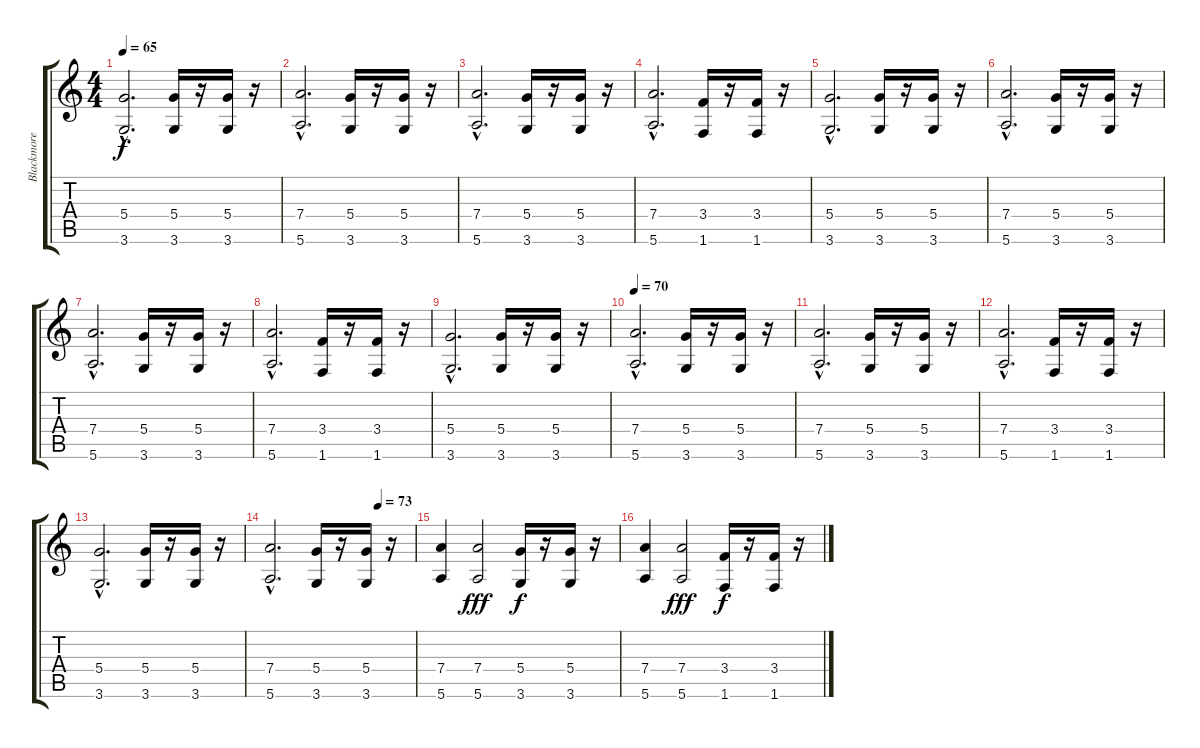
\track ("Blackmore" "Blackmore") {instrument overdrivenguitar}
\staff {score tabs}
\tuning (E4 B3 G3 D3 A2 E2) {hide}
\ts (4 4)
\tempo 65
\clef g2
\ks c
(5.4{hac} 3.6{hac}).2{d dy f} (5.4 3.6).16 r.16 (5.4 3.6).16 r.16 |
(7.4{hac} 5.6{hac}).2{d} (5.4 3.6).16 r.16 (5.4 3.6).16 r.16 |
(7.4{hac} 5.6{hac}).2{d} (5.4 3.6).16 r.16 (5.4 3.6).16 r.16 |
(7.4{hac} 5.6{hac}).2{d} (3.4 1.6).16 r.16 (3.4 1.6).16 r.16 |
(5.4{hac} 3.6{hac}).2{d} (5.4 3.6).16 r.16 (5.4 3.6).16 r.16 |
(7.4{hac} 5.6{hac}).2{d} (5.4 3.6).16 r.16 (5.4 3.6).16 r.16 |
(7.4{hac} 5.6{hac}).2{d} (5.4 3.6).16 r.16 (5.4 3.6).16 r.16 |
(7.4{hac} 5.6{hac}).2{d} (3.4 1.6).16 r.16 (3.4 1.6).16 r.16 |
(5.4{hac} 3.6{hac}).2{d} (5.4 3.6).16 r.16 (5.4 3.6).16 r.16 |
\tempo 70
(7.4{hac} 5.6{hac}).2{d volume 12} (5.4 3.6).16 r.16 (5.4 3.6).16 r.16 |
(7.4{hac} 5.6{hac}).2{d} (5.4 3.6).16 r.16 (5.4 3.6).16 r.16 |
(7.4{hac} 5.6{hac}).2{d} (3.4 1.6).16 r.16 (3.4 1.6).16 r.16 |
(5.4{hac} 3.6{hac}).2{d} (5.4 3.6).16 r.16 (5.4 3.6).16 r.16 |
\tempo (73 0.75)
(7.4{hac} 5.6{hac}).2{d} (5.4 3.6).16{volume 14} r.16 (5.4 3.6).16 r.16 |
(7.4 5.6).4 (7.4 5.6).2{dy fff} (5.4 3.6).16{dy f} r.16 (5.4 3.6).16 r.16 |
(7.4 5.6).4 (7.4 5.6).2{dy fff} (3.4 1.6).16{dy f} r.16 (3.4 1.6).16 r.16
